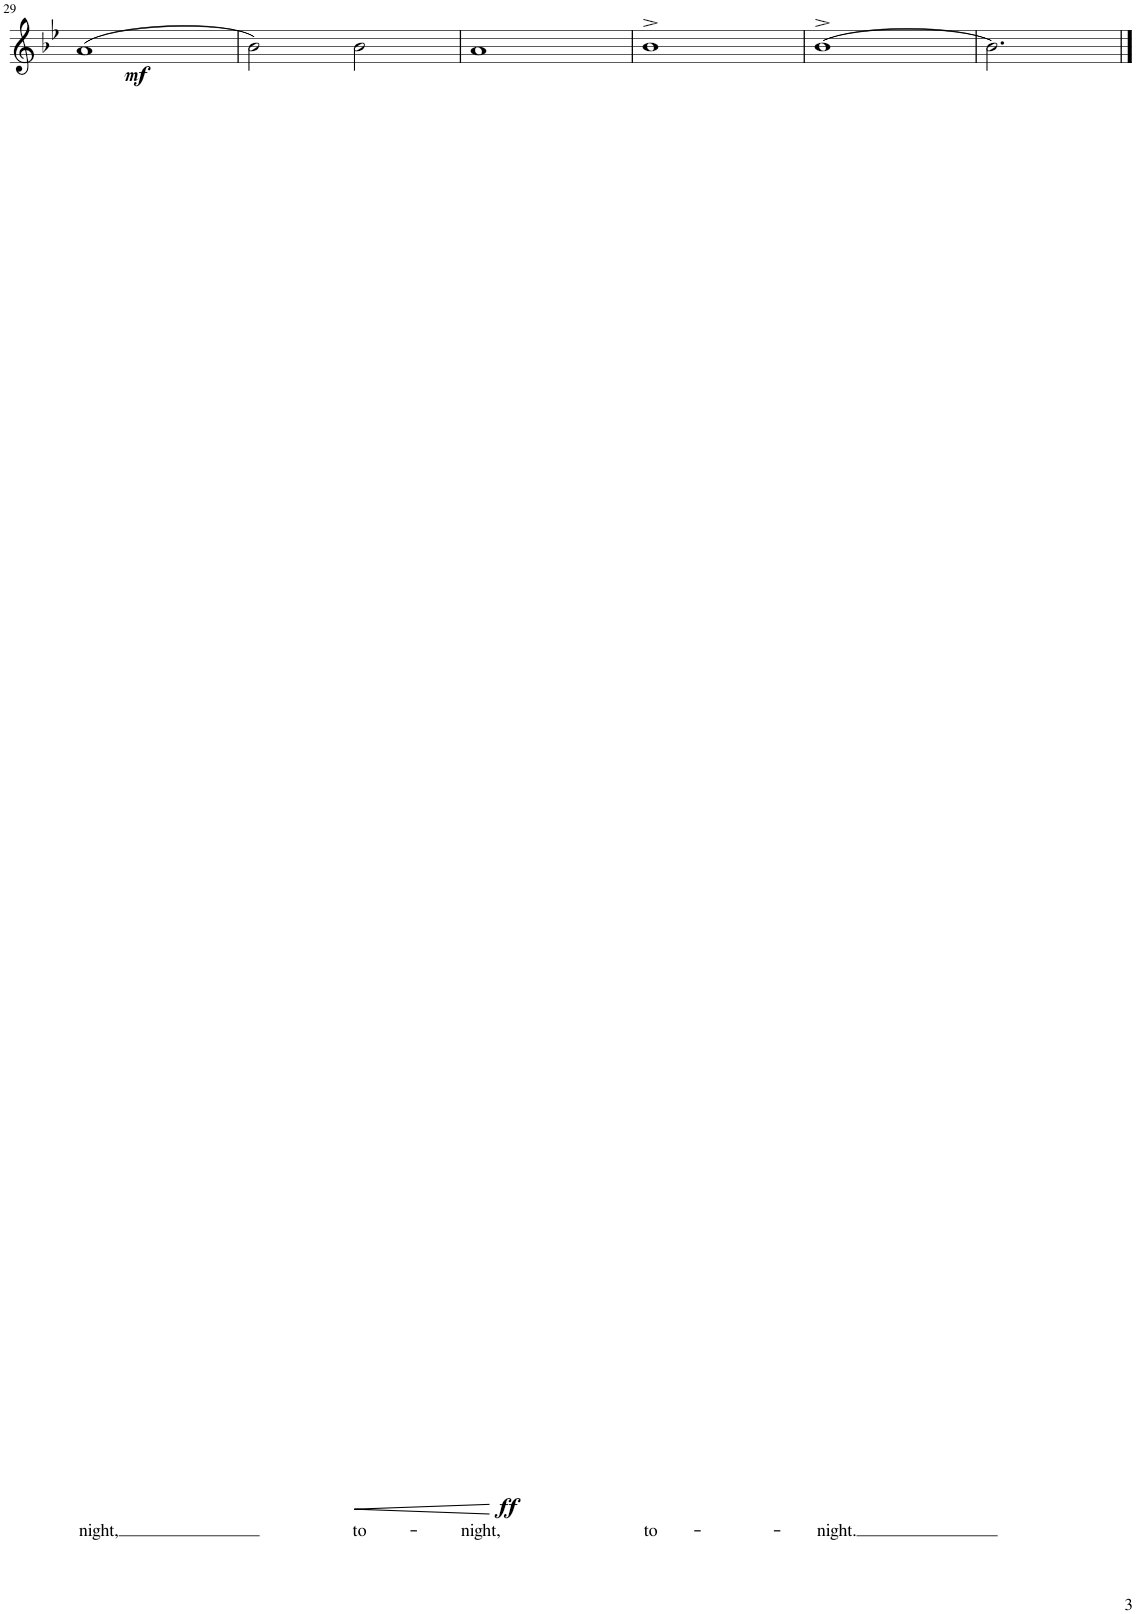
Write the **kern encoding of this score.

**kern	**text	**dynam
*part1	*part1	*part1
*staff1	*staff1	*staff1
*I"Alto	*	*
!!LO:PB:g=z
*clefG2	*	*
*k[b-e-]	*	*
*M4/4	*	*
*met(c)	*	*
=29	=29	=29
!	!LO:LY:b	!LO:DY:b
(1a	night,	mf
=30	=30	=30
2b-\)	.	.
!	!LO:LY:b	!LO:HP:b
2b-\	to-	<
.	.	[
=31	=31	=31
!	!LO:LY:b	!LO:DY:b
1a	-night,	ff
=32	=32	=32
!	!LO:LY:b	!
1b-^	to-	.
=33	=33	=33
!	!LO:LY:b	!
[1b-^	-night.	.
=34	=34	=34
2.b-\]	.	.
==	==	==
*-	*-	*-
